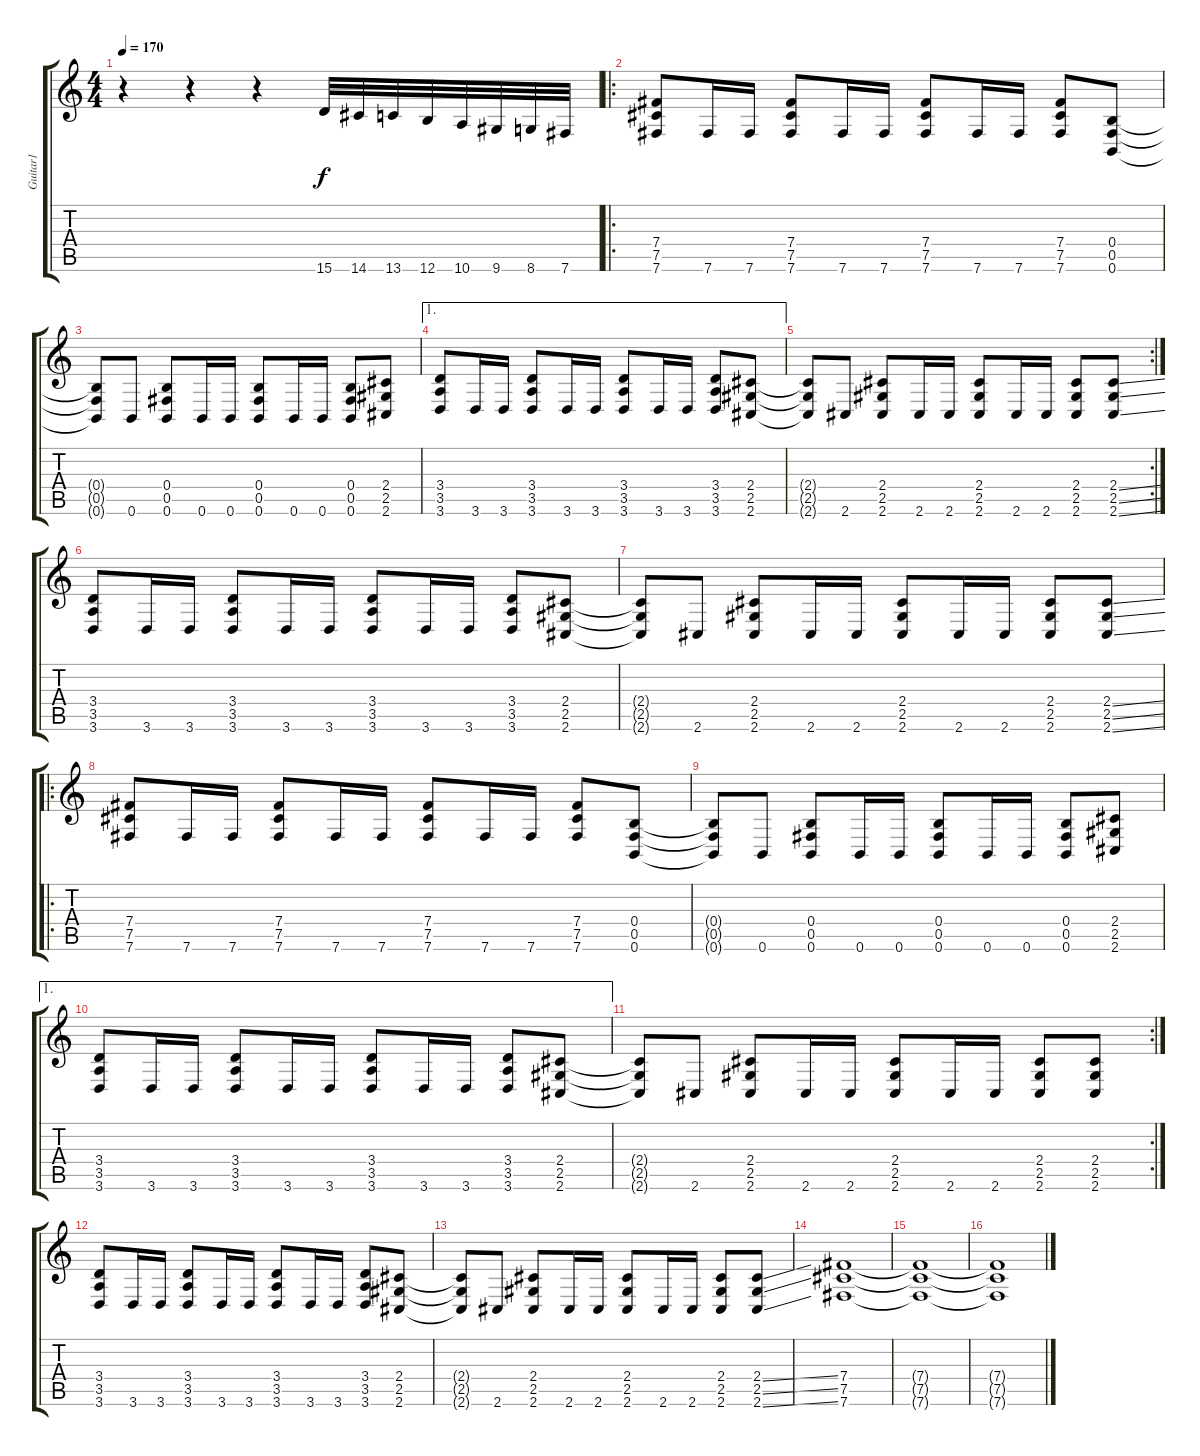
\track ("Guitar1" "Guitar1") {instrument distortionguitar}
\staff {score tabs}
\tuning (Db4 Ab3 E3 B2 Gb2 B1) {hide}
\ts (4 4)
\tempo 170
\clef g2
\ks c
r.4{dy f instrument distortionguitar} r.4 r.4{instrument guitarfretnoise} 15.6.32 14.6.32 13.6.32 12.6.32 10.6.32 9.6.32 8.6.32 7.6.32 |
\ro
(7.4 7.5 7.6).8{instrument distortionguitar} 7.6.16 7.6.16 (7.4 7.5 7.6).8 7.6.16 7.6.16 (7.4 7.5 7.6).8 7.6.16 7.6.16 (7.4 7.5 7.6).8 (0.4 0.5 0.6).8 |
(0.4{t} 0.5{t} 0.6{t}).8 0.6.8 (0.4 0.5 0.6).8 0.6.16 0.6.16 (0.4 0.5 0.6).8 0.6.16 0.6.16 (0.4 0.5 0.6).8 (2.4 2.5 2.6).8 |
\ae 1
(3.4 3.5 3.6).8 3.6.16 3.6.16 (3.4 3.5 3.6).8 3.6.16 3.6.16 (3.4 3.5 3.6).8 3.6.16 3.6.16 (3.4 3.5 3.6).8 (2.4 2.5 2.6).8 |
\rc 2
(2.4{t} 2.5{t} 2.6{t}).8 2.6.8 (2.4 2.5 2.6).8 2.6.16 2.6.16 (2.4 2.5 2.6).8 2.6.16 2.6.16 (2.4 2.5 2.6).8 (2.4{ss} 2.5{ss} 2.6{ss}).8 |
(3.4 3.5 3.6).8 3.6.16 3.6.16 (3.4 3.5 3.6).8 3.6.16 3.6.16 (3.4 3.5 3.6).8 3.6.16 3.6.16 (3.4 3.5 3.6).8 (2.4 2.5 2.6).8 |
(2.4{t} 2.5{t} 2.6{t}).8 2.6.8 (2.4 2.5 2.6).8 2.6.16 2.6.16 (2.4 2.5 2.6).8 2.6.16 2.6.16 (2.4 2.5 2.6).8 (2.4{ss} 2.5{ss} 2.6{ss}).8 |
\ro
(7.4 7.5 7.6).8{volume 12} 7.6.16 7.6.16 (7.4 7.5 7.6).8 7.6.16 7.6.16 (7.4 7.5 7.6).8 7.6.16 7.6.16 (7.4 7.5 7.6).8 (0.4 0.5 0.6).8 |
(0.4{t} 0.5{t} 0.6{t}).8 0.6.8 (0.4 0.5 0.6).8 0.6.16 0.6.16 (0.4 0.5 0.6).8 0.6.16 0.6.16 (0.4 0.5 0.6).8 (2.4 2.5 2.6).8 |
\ae 1
(3.4 3.5 3.6).8 3.6.16 3.6.16 (3.4 3.5 3.6).8 3.6.16 3.6.16 (3.4 3.5 3.6).8 3.6.16 3.6.16 (3.4 3.5 3.6).8 (2.4 2.5 2.6).8 |
\rc 2
(2.4{t} 2.5{t} 2.6{t}).8 2.6.8 (2.4 2.5 2.6).8 2.6.16 2.6.16 (2.4 2.5 2.6).8 2.6.16 2.6.16 (2.4 2.5 2.6).8 (2.4 2.5 2.6).8 |
(3.4 3.5 3.6).8 3.6.16 3.6.16 (3.4 3.5 3.6).8 3.6.16 3.6.16 (3.4 3.5 3.6).8 3.6.16 3.6.16 (3.4 3.5 3.6).8 (2.4 2.5 2.6).8 |
(2.4{t} 2.5{t} 2.6{t}).8 2.6.8 (2.4 2.5 2.6).8 2.6.16 2.6.16 (2.4 2.5 2.6).8 2.6.16 2.6.16 (2.4 2.5 2.6).8 (2.4{ss} 2.5{ss} 2.6{ss}).8 |
(7.4 7.5 7.6).1 |
(7.4{t} 7.5{t} 7.6{t}).1{volume 0} |
(7.4{t} 7.5{t} 7.6{t}).1
